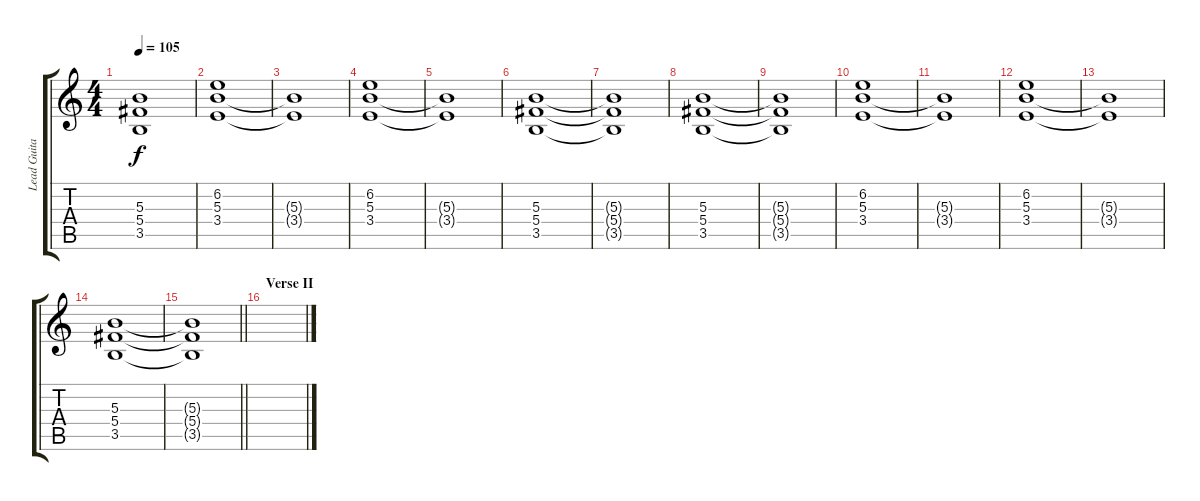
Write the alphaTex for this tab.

\track ("Lead Guitar" "Lead Guita") {instrument distortionguitar}
\staff {score tabs}
\tuning (Eb4 Bb3 Gb3 Db3 Ab2 Eb2) {hide}
\ts (4 4)
\tempo 105
\clef g2
\ks c
(5.3{t} 5.4{t} 3.5{t}).1{dy f} |
(6.2 5.3 3.4).1 |
(5.3{t} 3.4{t}).1 |
(6.2 5.3 3.4).1 |
(5.3{t} 3.4{t}).1 |
(5.3 5.4 3.5).1 |
(5.3{t} 5.4{t} 3.5{t}).1 |
(5.3 5.4 3.5).1 |
(5.3{t} 5.4{t} 3.5{t}).1 |
(6.2 5.3 3.4).1 |
(5.3{t} 3.4{t}).1 |
(6.2 5.3 3.4).1 |
(5.3{t} 3.4{t}).1 |
(5.3 5.4 3.5).1 |
\barLineRight lightlight
(5.3{t} 5.4{t} 3.5{t}).1 |
\section ("" "Verse II")
